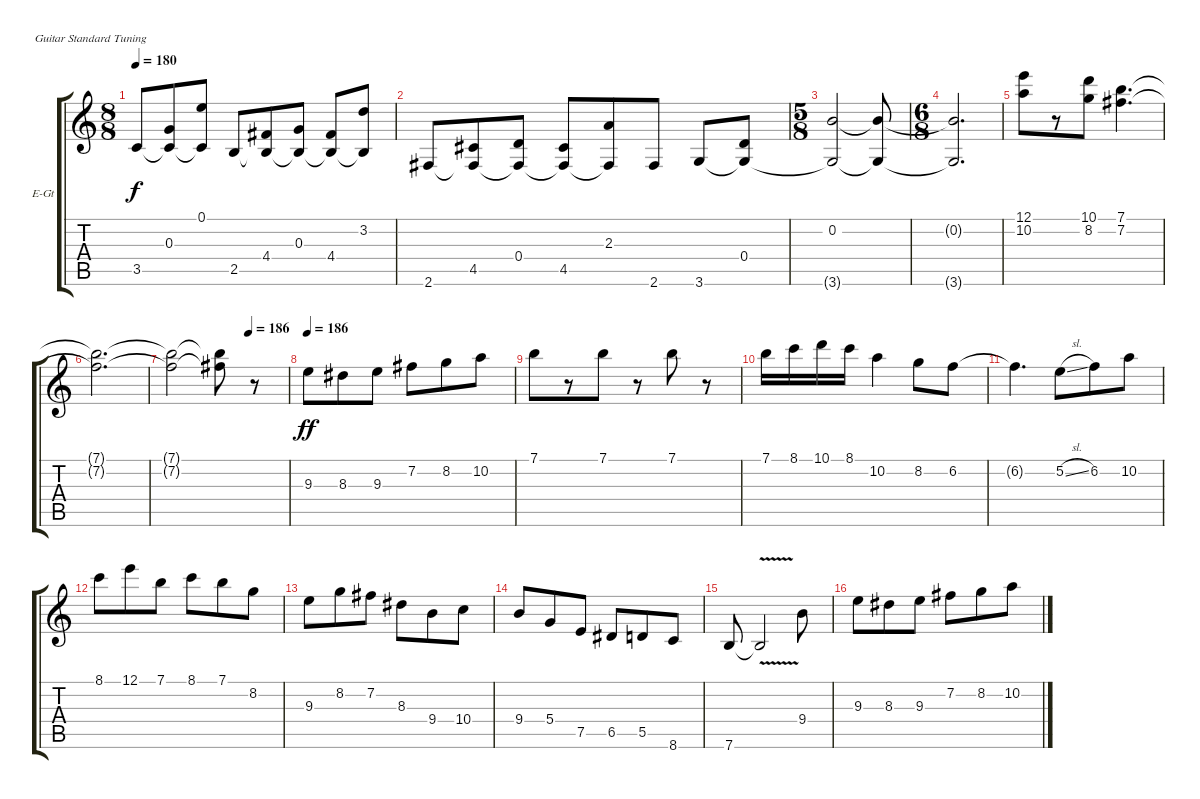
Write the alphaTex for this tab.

\bracketExtendMode groupsimilarinstruments
\firstSystemTrackNameOrientation horizontal
\otherSystemsTrackNameOrientation horizontal
\track ("Al" "E-Gt") {instrument electricguitarclean}
\staff {score tabs}
\tuning (E4 B3 G3 D3 A2 E2)
\ts (8 8)
\tempo 180
\clef g2
\scale
0.39527
\ks c
3.5.8{dy f} (0.3 3.5{t}).8 (0.1 3.5{t}).8 2.5.8 (4.4 2.5{t}).8 (0.3 2.5{t}).8 (4.4 2.5{t}).8 (3.2 2.5{t}).8 |
2.6.8 (4.5 2.6{t}).8 (0.4 2.6{t}).8 (4.5 2.6{t}).8 (2.3 2.6{t}).8 2.6.8 3.6.8 (0.4 3.6{t}).8 |
\ts (5 8)
(0.2 3.6{t}).2 (0.2{t} 3.6{t}).8 |
\ts (6 8)
(0.2{t} 3.6{t}).2{d} |
(12.1 10.2).8 r.8 (10.1 8.2).8 (7.1 7.2).4{d} |
(7.1{t} 7.2{t}).2{d} |
\tempo (186 0.666667)
(7.1{t} 7.2{t}).2 (7.1{t} 7.2{t}).8 r.8 |
\tempo 186
9.3.8{dy ff} 8.3.8 9.3.8 7.2.8 8.2.8 10.2.8 |
7.1.8 r.8 7.1.8 r.8 7.1.8 r.8 |
7.1.16 8.1.16 10.1.16 8.1.16 10.2.4 8.2.8 6.2.8 |
6.2{t}.4{d} 5.2{sl}.8 6.2.8 10.2.8 |
8.1.8 12.1.8 7.1.8 8.1.8 7.1.8 8.2.8 |
9.3.8 8.2.8 7.2.8 8.3.8 9.4.8 10.4.8 |
9.4.8 5.4.8 7.5.8 6.5.8 5.5.8 8.6.8 |
7.6.8 7.6{v t}.2 9.4.8 |
9.3.8 8.3.8 9.3.8 7.2.8 8.2.8 10.2.8
